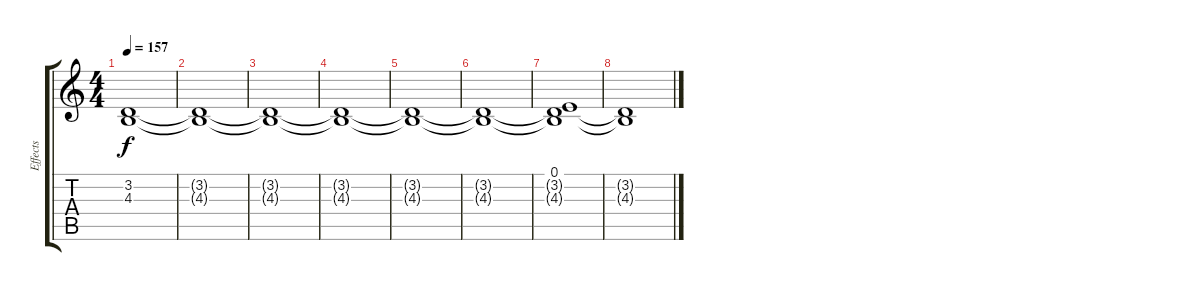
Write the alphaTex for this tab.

\track ("Effects" "Effects") {instrument applause}
\staff {score tabs}
\tuning (E4 B3 G3 D3 A2 E2) {hide}
\ts (4 4)
\tempo 157
\clef g2
\ks c
(3.2{t} 4.3{t}).1{dy f volume 3} |
(3.2{t} 4.3{t}).1 |
(3.2{t} 4.3{t}).1 |
(3.2{t} 4.3{t}).1 |
(3.2{t} 4.3{t}).1 |
(3.2{t} 4.3{t}).1 |
(0.1 3.2{t} 4.3{t}).1{volume 0} |
(3.2{t} 4.3{t}).1
